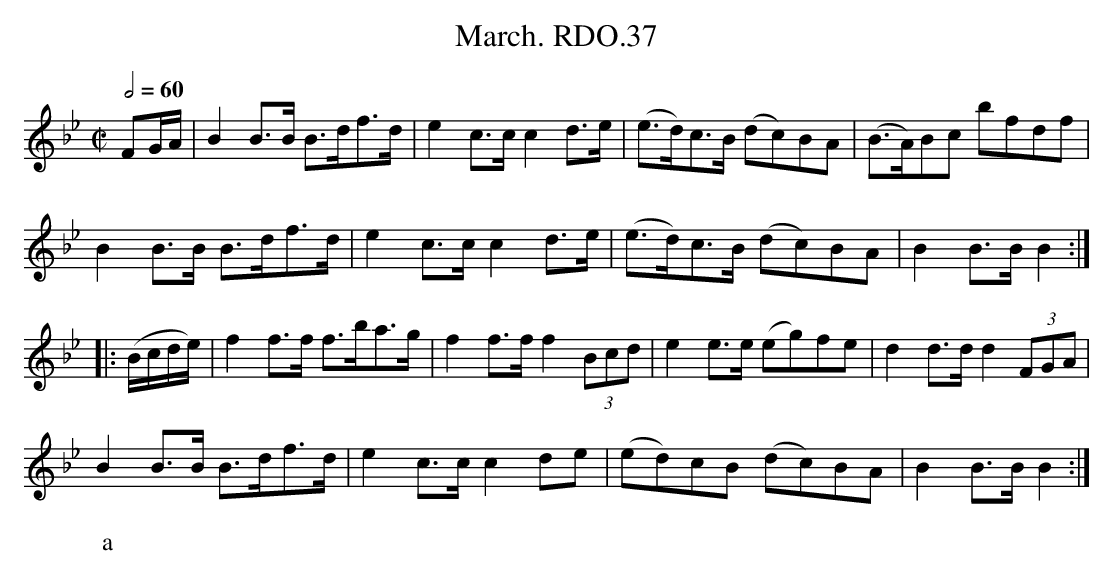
X:1
T:March. RDO.37
M:C|
L:1/8
Q:1/2=60
W:a
K:Bb
FG/A/|B2B>B B>df>d|e2c>cc2d>e|(e>d)c>B (dc)BA|(B>A)Bc bfdf|
B2B>B B>df>d|e2c>cc2d>e|(e>d)c>B (dc)BA|B2B>BB2:|
|:(B/c/d/e/)|f2f>f f>ba>g|f2f>f f2 (3Bcd |e2e>e (eg)fe|d2d>dd2 (3FGA|
B2B>B B>df>d|e2c>cc2de|(ed)cB (dc)BA|B2B>BB2:|
